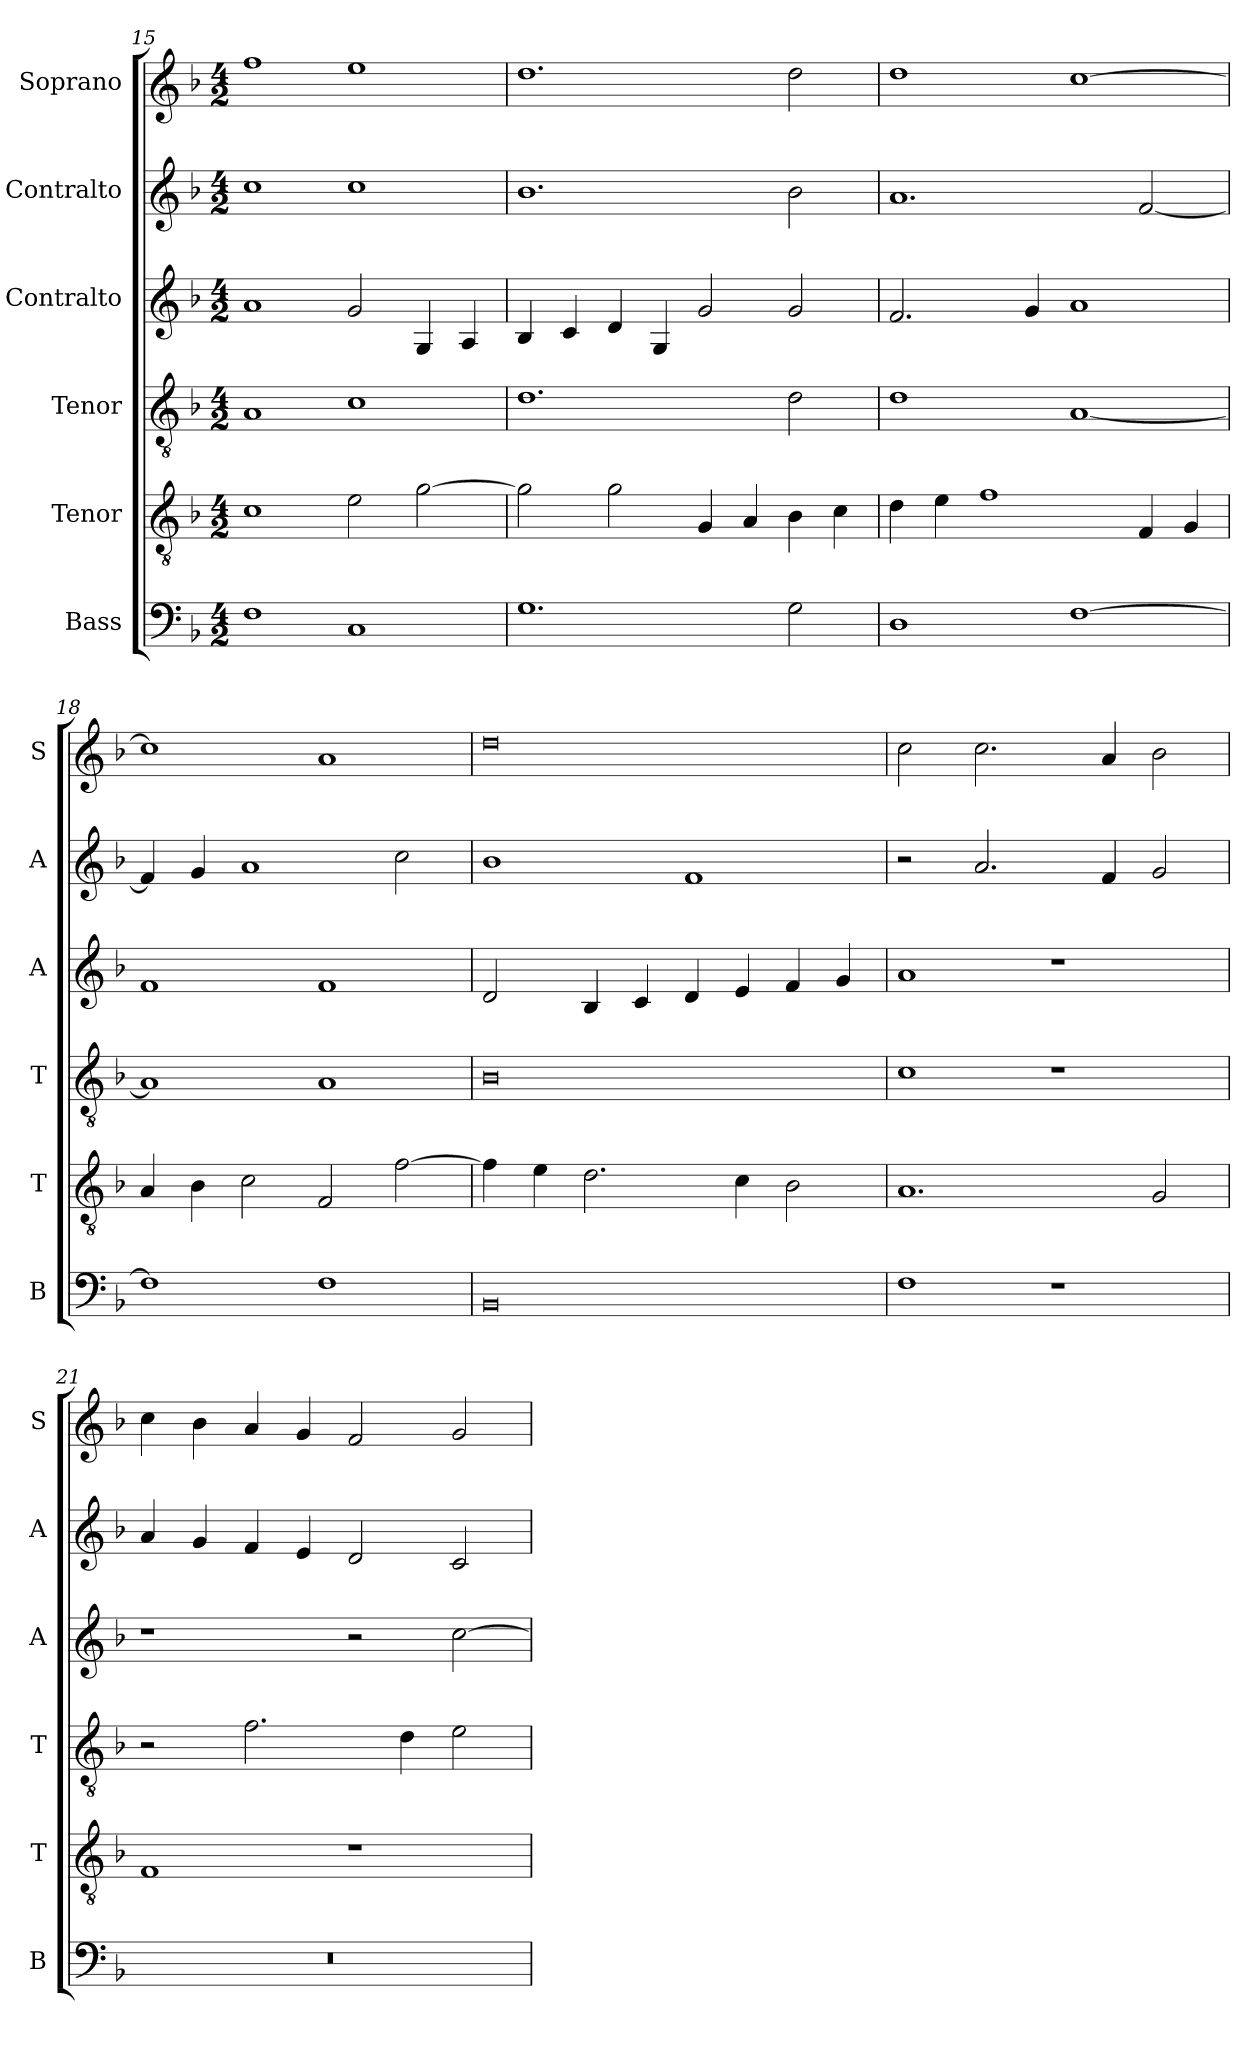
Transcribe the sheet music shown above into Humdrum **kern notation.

**kern	**kern	**kern	**kern	**kern	**kern
*part6	*part5	*part4	*part3	*part2	*part1
*staff6	*staff5	*staff4	*staff3	*staff2	*staff1
*I"Bass	*I"Tenor	*I"Tenor	*I"Contralto	*I"Contralto	*I"Soprano
*I'B	*I'T	*I'T	*I'A	*I'A	*I'S
*clefF4	*clefGv2	*clefGv2	*clefG2	*clefG2	*clefG2
*k[b-]	*k[b-]	*k[b-]	*k[b-]	*k[b-]	*k[b-]
*F:ion	*F:ion	*F:ion	*F:ion	*F:ion	*F:ion
*M4/2	*M4/2	*M4/2	*M4/2	*M4/2	*M4/2
=15	=15	=15	=15	=15	=15
1F	1c	1A	1a	1cc	1ff
1C	2e	1c	2g	1cc	1ee
.	[2g	.	4G	.	.
.	.	.	4A	.	.
=16	=16	=16	=16	=16	=16
1.G	2g]	1.d	4B-	1.b-	1.dd
.	.	.	4c	.	.
.	2g	.	4d	.	.
.	.	.	4G	.	.
.	4G	.	2g	.	.
.	4A	.	.	.	.
2G	4B-	2d	2g	2b-	2dd
.	4c	.	.	.	.
=17	=17	=17	=17	=17	=17
1D	4d	1d	2.f	1.a	1dd
.	4e	.	.	.	.
.	1f	.	.	.	.
.	.	.	4g	.	.
[1F	.	[1A	1a	.	[1cc
.	4F	.	.	[2f	.
.	4G	.	.	.	.
=18	=18	=18	=18	=18	=18
1F]	4A	1A]	1f	4f]	1cc]
.	4B-	.	.	4g	.
.	2c	.	.	1a	.
1F	2F	1A	1f	.	1a
.	[2f	.	.	2cc	.
=19	=19	=19	=19	=19	=19
0BB-	4f]	0B-	2d	1b-	0dd
.	4e	.	.	.	.
.	2.d	.	4B-	.	.
.	.	.	4c	.	.
.	.	.	4d	1f	.
.	4c	.	4e	.	.
.	2B-	.	4f	.	.
.	.	.	4g	.	.
=20	=20	=20	=20	=20	=20
1F	1.A	1c	1a	2r	2cc
.	.	.	.	2.a	2.cc
1r	.	1r	1r	.	.
.	.	.	.	4f	4a
.	2G	.	.	2g	2b-
=21	=21	=21	=21	=21	=21
0r	1F	2r	1r	4a	4cc
.	.	.	.	4g	4b-
.	.	2.f	.	4f	4a
.	.	.	.	4e	4g
.	1r	.	2r	2d	2f
.	.	4d	.	.	.
.	.	2e	[2cc	2c	2g
=	=	=	=	=	=
*-	*-	*-	*-	*-	*-
